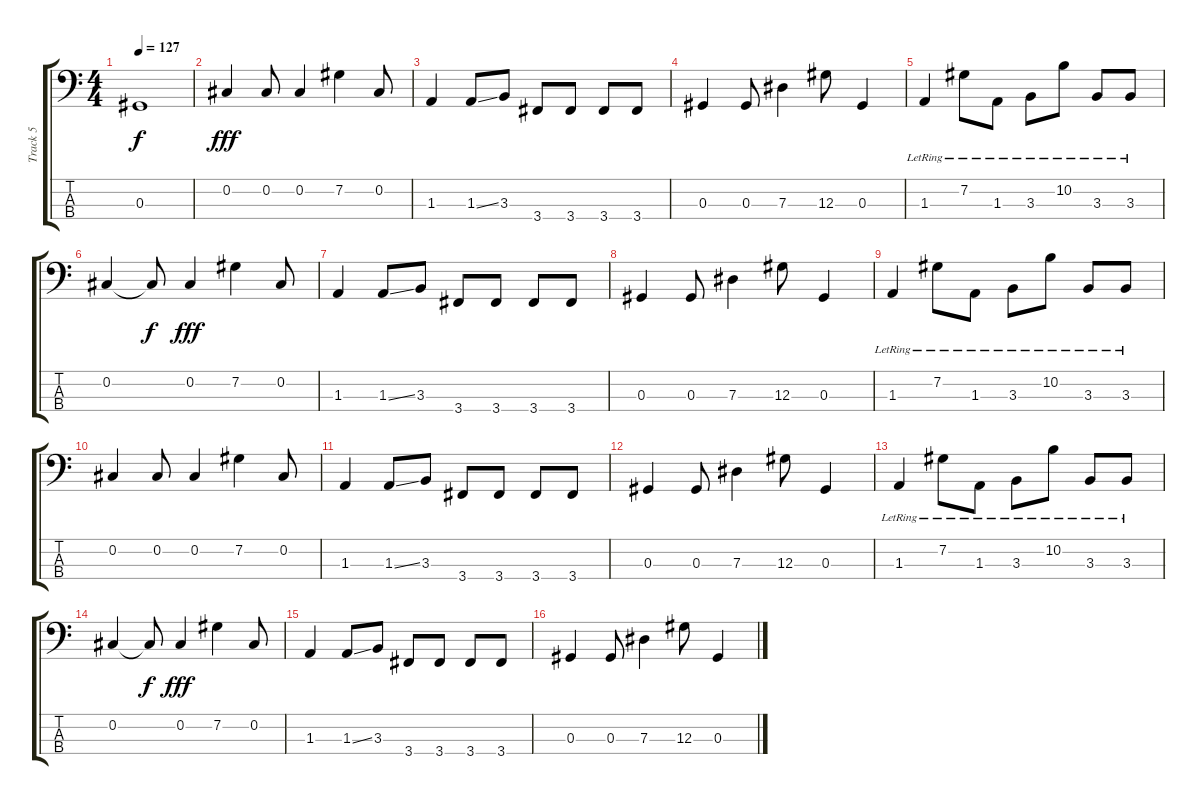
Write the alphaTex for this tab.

\track ("Track 5" "Track 5") {instrument electricbassfinger}
\staff {score tabs}
\tuning (Gb2 Db2 Ab1 Eb1) {hide}
\ts (4 4)
\tempo 127
\clef f4
\ks c
0.3{t}.1{dy f} |
0.2.4{dy fff} 0.2.8 0.2.4 7.2.4 0.2.8 |
1.3.4 1.3{ss}.8 3.3.8 3.4.8 3.4.8 3.4.8 3.4.8 |
0.3.4 0.3.8 7.3.4 12.3.8 0.3.4 |
1.3{lr}.4 7.2{lr}.8 1.3{lr}.8 3.3{lr}.8 10.2{lr}.8 3.3{lr}.8 3.3{lr}.8 |
0.2.4 0.2{t}.8{dy f} 0.2.4{dy fff} 7.2.4 0.2.8 |
1.3.4 1.3{ss}.8 3.3.8 3.4.8 3.4.8 3.4.8 3.4.8 |
0.3.4 0.3.8 7.3.4 12.3.8 0.3.4 |
1.3{lr}.4 7.2{lr}.8 1.3{lr}.8 3.3{lr}.8 10.2{lr}.8 3.3{lr}.8 3.3{lr}.8 |
0.2.4 0.2.8 0.2.4 7.2.4 0.2.8 |
1.3.4 1.3{ss}.8 3.3.8 3.4.8 3.4.8 3.4.8 3.4.8 |
0.3.4 0.3.8 7.3.4 12.3.8 0.3.4 |
1.3{lr}.4 7.2{lr}.8 1.3{lr}.8 3.3{lr}.8 10.2{lr}.8 3.3{lr}.8 3.3{lr}.8 |
0.2.4 0.2{t}.8{dy f} 0.2.4{dy fff} 7.2.4 0.2.8 |
1.3.4 1.3{ss}.8 3.3.8 3.4.8 3.4.8 3.4.8 3.4.8 |
0.3.4 0.3.8 7.3.4 12.3.8 0.3.4
